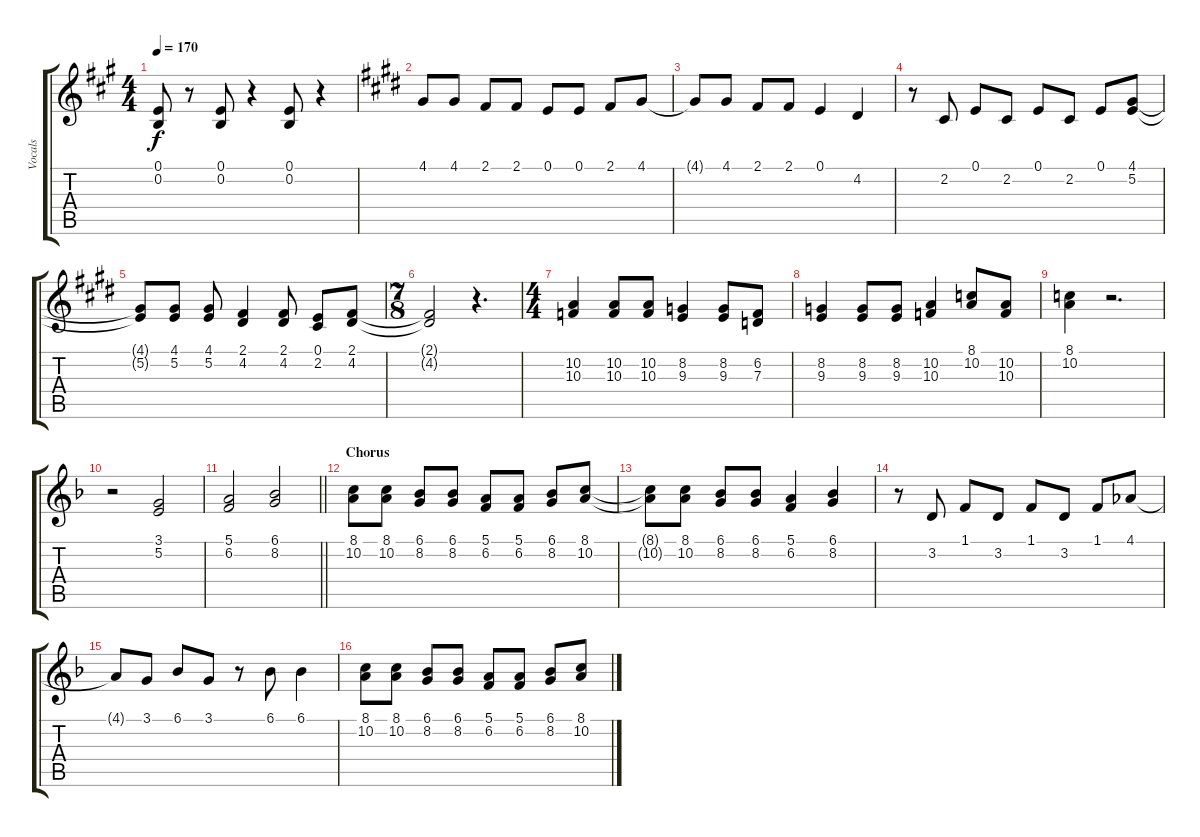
\track ("Vocals" "Vocals") {instrument violin}
\staff {score tabs}
\tuning (E4 B3 G3 D3 A2 E2) {hide}
\ts (4 4)
\tempo 170
\clef g2
\ks a
(0.1 0.2).8{dy f} r.8 (0.1 0.2).8 r.4 (0.1 0.2).8 r.4 |
\ks e
4.1.8 4.1.8 2.1.8 2.1.8 0.1.8 0.1.8 2.1.8 4.1.8 |
4.1{t}.8 4.1.8 2.1.8 2.1.8 0.1.4 4.2.4 |
r.8 2.2.8 0.1.8 2.2.8 0.1.8 2.2.8 0.1.8 (4.1 5.2).8 |
(4.1{t} 5.2{t}).8 (4.1 5.2).8 (4.1 5.2).8 (2.1 4.2).4 (2.1 4.2).8 (0.1 2.2).8 (2.1 4.2).8 |
\ts (7 8)
(2.1{t} 4.2{t}).2 r.4{d} |
\ts (4 4)
(10.2 10.3).4 (10.2 10.3).8 (10.2 10.3).8 (8.2 9.3).4 (8.2 9.3).8 (6.2 7.3).8 |
(8.2 9.3).4 (8.2 9.3).8 (8.2 9.3).8 (10.2 10.3).4 (8.1 10.2).8 (10.2 10.3).8 |
(8.1 10.2).4 r.2{d} |
\ks f
r.2 (3.1 5.2).2 |
\barLineRight lightlight
(5.1 6.2).2 (6.1 8.2).2 |
\section ("" "Chorus")
(8.1 10.2).8 (8.1 10.2).8 (6.1 8.2).8 (6.1 8.2).8 (5.1 6.2).8 (5.1 6.2).8 (6.1 8.2).8 (8.1 10.2).8 |
(8.1{t} 10.2{t}).8 (8.1 10.2).8 (6.1 8.2).8 (6.1 8.2).8 (5.1 6.2).4 (6.1 8.2).4 |
r.8 3.2.8 1.1.8 3.2.8 1.1.8 3.2.8 1.1.8 4.1.8 |
4.1{t}.8 3.1.8 6.1.8 3.1.8 r.8 6.1.8 6.1.4 |
(8.1 10.2).8 (8.1 10.2).8 (6.1 8.2).8 (6.1 8.2).8 (5.1 6.2).8 (5.1 6.2).8 (6.1 8.2).8 (8.1 10.2).8
